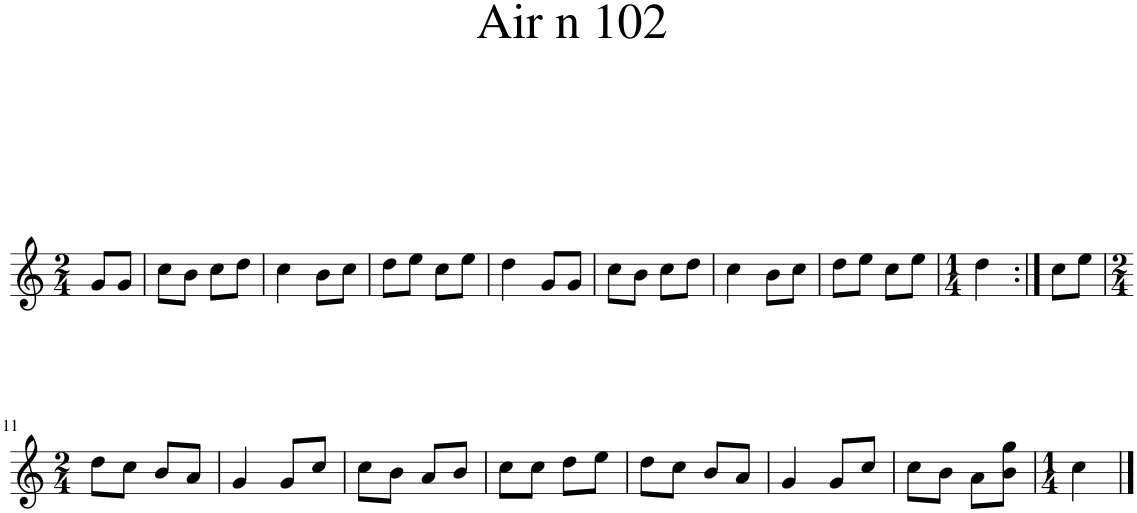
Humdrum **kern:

**kern
*part1
*staff1
*I"Piano
*I'Pno.
*clefG2
*k[]
*M2/4
=1
8g/L
8g/J
=2
8cc\L
8b\J
8cc\L
8dd\J
=3
4cc\
8b\L
8cc\J
=4
8dd\L
8ee\J
8cc\L
8ee\J
=5
4dd\
8g/L
8g/J
=6
8cc\L
8b\J
8cc\L
8dd\J
=7
4cc\
8b\L
8cc\J
=8
8dd\L
8ee\J
8cc\L
8ee\J
=9
*M1/4
4dd\
=10:|!
*M1/4
8cc\L
8ee\J
!!LO:LB:g=z
=11
*M2/4
8dd\L
8cc\J
8b/L
8a/J
=12
4g/
8g/L
8cc/J
=13
8cc\L
8b\J
8a/L
8b/J
=14
8cc\L
8cc\J
8dd\L
8ee\J
=15
8dd\L
8cc\J
8b/L
8a/J
=16
4g/
8g/L
8cc/J
=17
8cc\L
8b\J
8a\L
8b\ 8gg\J
=18
*M1/4
4cc\
==
*-
